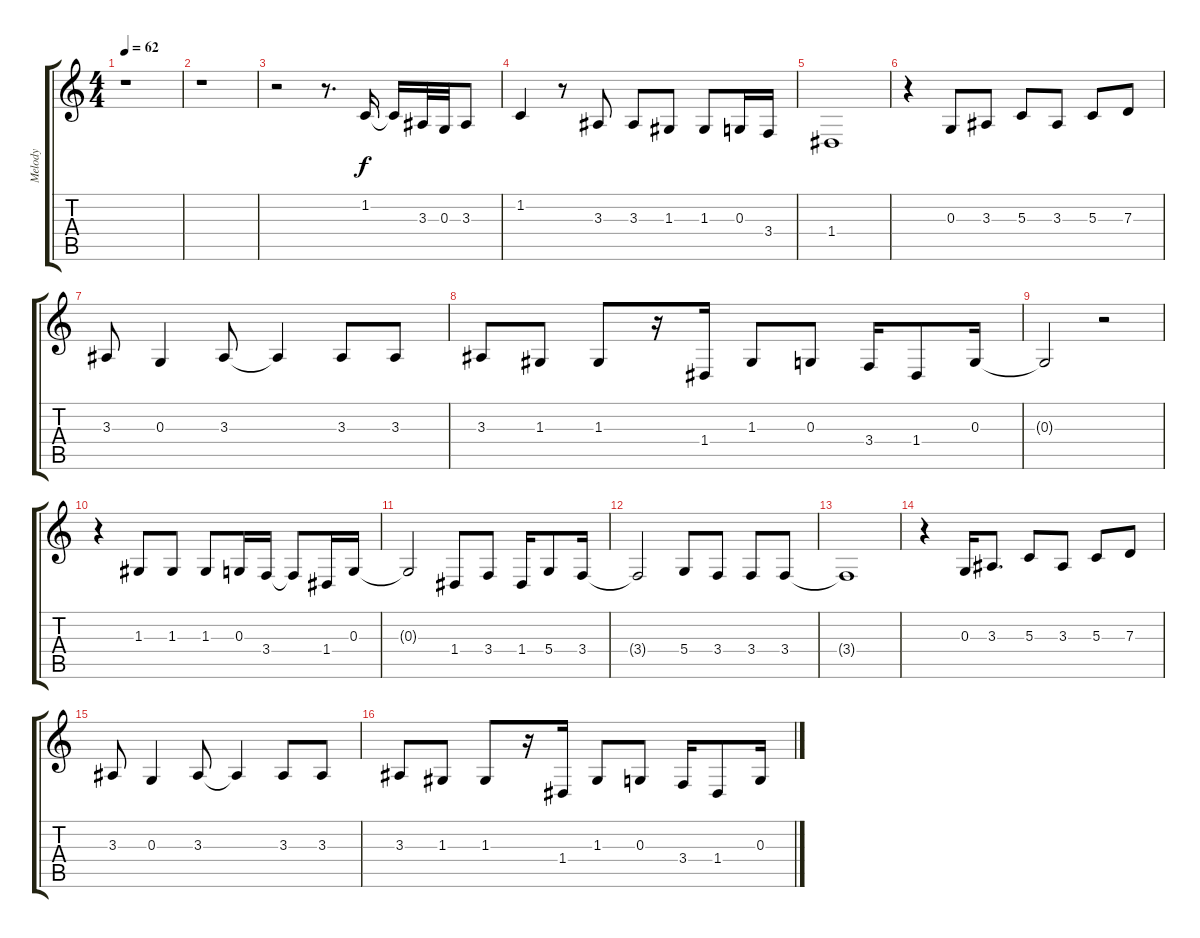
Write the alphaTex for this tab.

\track ("Melody" "Melody") {instrument electricpiano2}
\staff {score tabs}
\tuning (E4 B3 G3 D3 A2 E2) {hide}
\ts (4 4)
\tempo 62
\clef g2
\ks c
r.1{dy f instrument electricpiano2} |
r.1 |
r.2 r.8{d} 1.2.16 1.2{t}.16 3.3.32 0.3.32 3.3.8 |
1.2.4 r.8 3.3.8 3.3.8 1.3.8 1.3.8 0.3.16 3.4.16 |
1.4.1{txt ""} |
r.4 0.3.8 3.3.8 5.3.8 3.3.8 5.3.8 7.3.8 |
3.3.8 0.3.4 3.3.8 3.3{t}.4 3.3.8 3.3.8 |
3.3.8 1.3.8 1.3.8 r.16 1.4.16 1.3.8 0.3.8 3.4.16 1.4.8 0.3.16 |
0.3{t}.2 r.2 |
r.4 1.3.8 1.3.8 1.3.8 0.3.16 3.4.16 3.4{t}.8 1.4.16 0.3.16 |
0.3{t}.2 1.4.8 3.4.8 1.4.16 5.4.8 3.4.16 |
3.4{t}.2 5.4.8 3.4.8 3.4.8 3.4.8 |
3.4{t}.1 |
r.4 0.3.16 3.3.8{d} 5.3.8 3.3.8 5.3.8 7.3.8 |
3.3.8 0.3.4 3.3.8 3.3{t}.4 3.3.8 3.3.8 |
3.3.8 1.3.8 1.3.8 r.16 1.4.16 1.3.8 0.3.8 3.4.16 1.4.8 0.3.16
